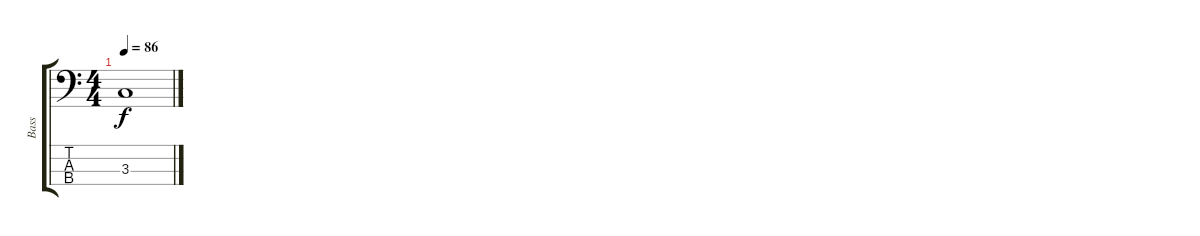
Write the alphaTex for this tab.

\track ("Bass" "Bass") {instrument electricbassfinger}
\staff {score tabs}
\tuning (G2 D2 A1 E1) {hide}
\ts (4 4)
\tempo 86
\clef f4
\ks c
3.3.1{dy f}
